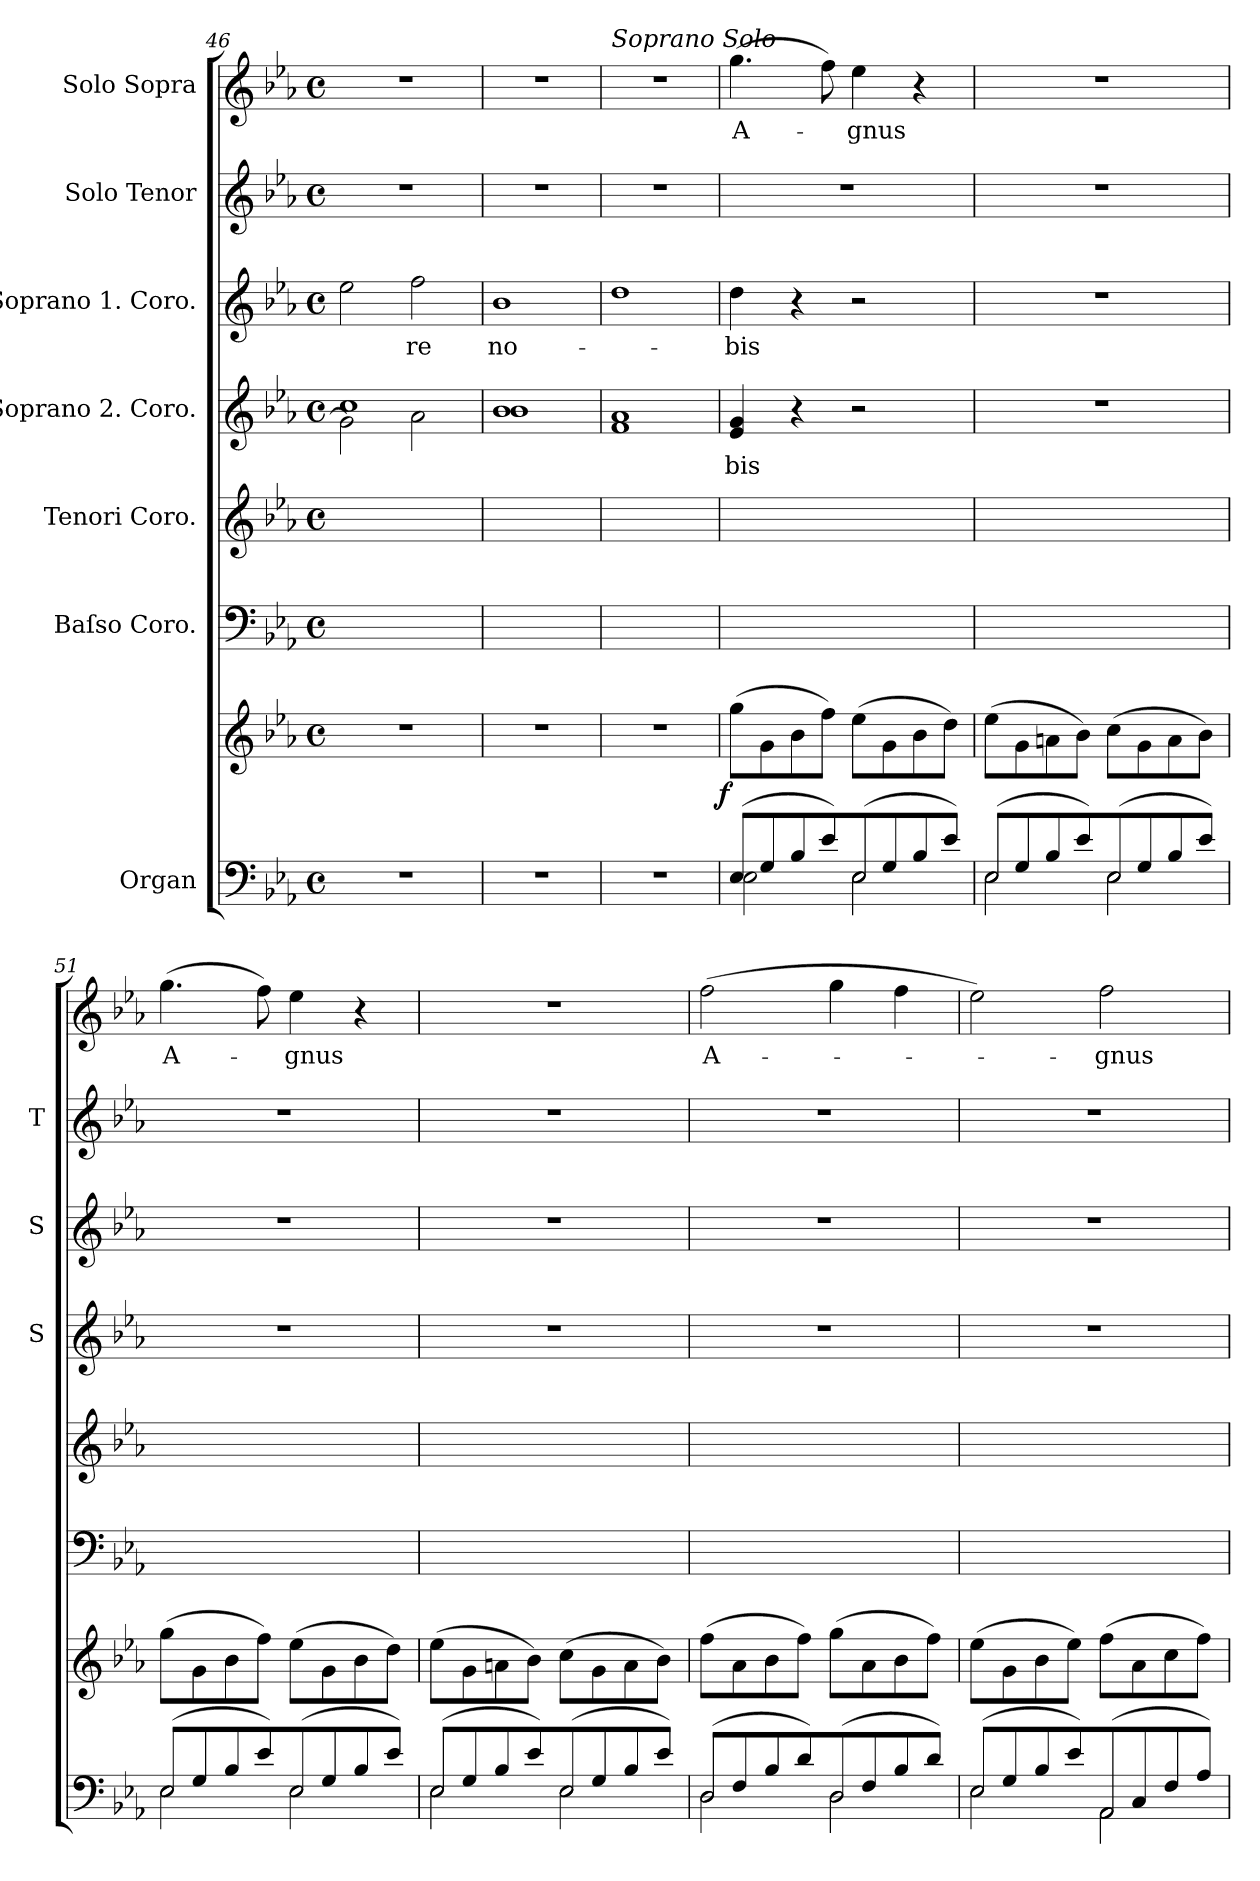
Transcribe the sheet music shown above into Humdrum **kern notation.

**kern	**kern	**dynam	**kern	**kern	**kern	**text	**kern	**text	**kern	**kern	**text
*part7	*part7	*part7	*part6	*part5	*part4	*part4	*part3	*part3	*part2	*part1	*part1
*staff8	*staff7	*staff7/8	*staff6	*staff5	*staff4	*staff4	*staff3	*staff3	*staff2	*staff1	*staff1
*I"Organ	*	*	*I"Baſso Coro.	*I"Tenori Coro.	*I"Soprano 2. Coro.	*	*I"Soprano 1. Coro.	*	*I"Solo Tenor	*I"Solo Sopra	*
*	*	*	*	*	*I'S	*	*I'S	*	*I'T	*	*
*clefF4	*clefG2	*	*clefF4	*clefG2	*clefG2	*	*clefG2	*	*clefG2	*clefG2	*
*k[b-e-a-]	*k[b-e-a-]	*	*k[b-e-a-]	*k[b-e-a-]	*k[b-e-a-]	*	*k[b-e-a-]	*	*k[b-e-a-]	*k[b-e-a-]	*
*c:	*c:	*	*c:	*c:	*c:	*	*c:	*	*c:	*c:	*
*M4/4	*M4/4	*	*M4/4	*M4/4	*M4/4	*	*M4/4	*	*M4/4	*M4/4	*
*met(c)	*met(c)	*	*met(c)	*met(c)	*met(c)	*	*met(c)	*	*met(c)	*met(c)	*
=46	=46	=46	=46	=46	=46	=46	=46	=46	=46	=46	=46
*	*	*	*	*	*^	*	*	*	*	*	*
1r	1r	.	1ryy	1ryy	1cc	2g\]	.	2ee-\	.	1r	1r	.
.	.	.	.	.	.	2a-\	.	2ff\	-re	.	.	.
=47	=47	=47	=47	=47	=47	=47	=47	=47	=47	=47	=47	=47
1r	1r	.	1ryy	1ryy	1b-	1b-	.	1b-	no-	1r	1r	.
=48	=48	=48	=48	=48	=48	=48	=48	=48	=48	=48	=48	=48
!	!	!	!	!	!	!	!	!	!	!	!LO:TX:a:i:t=Soprano Solo	!
*	*	*	*	*	*v	*v	*	*	*	*	*	*
1r	1r	.	1ryy	1ryy	1f 1a-	.	1dd	.	1r	1r	.
=49	=49	=49	=49	=49	=49	=49	=49	=49	=49	=49	=49
!LO:N:vis=2	!	!LO:DY:b:rj	!	!	!	!	!	!	!	!	!
*^	*	*	*	*	*	*	*	*	*	*	*
(<8E-/	2E-\	(>8gg\L	f	1ryy	1ryy	4e-/ 4g/	bis	4dd\	-bis	1r	(>4.gg\	A-
8G/	.	8g\	.	.	.	.	.	.	.	.	.	.
8B-/	.	8b-\	.	.	.	4r	.	4r	.	.	.	.
8e-/J)	.	8ff\J)	.	.	.	.	.	.	.	.	8ff\)	.
!LO:N:vis=2	!	!	!	!	!	!	!	!	!	!	!	!
(<8E-/	2E-\	(>8ee-\L	.	.	.	2r	.	2r	.	.	4ee-\	-gnus
8G/	.	8g\	.	.	.	.	.	.	.	.	.	.
8B-/	.	8b-\	.	.	.	.	.	.	.	.	4r	.
8e-/J)	.	8dd\J)	.	.	.	.	.	.	.	.	.	.
=50	=50	=50	=50	=50	=50	=50	=50	=50	=50	=50	=50	=50
!LO:N:vis=2	!	!	!	!	!	!	!	!	!	!	!	!
(<8E-/	2E-\	(>8ee-\L	.	1ryy	1ryy	1r	.	1r	.	1r	1r	.
8G/	.	8g\	.	.	.	.	.	.	.	.	.	.
8B-/	.	8an\	.	.	.	.	.	.	.	.	.	.
8e-/J)	.	8b-\J)	.	.	.	.	.	.	.	.	.	.
!LO:N:vis=2	!	!	!	!	!	!	!	!	!	!	!	!
(<8E-/	2E-\	(>8cc\L	.	.	.	.	.	.	.	.	.	.
8G/	.	8g\	.	.	.	.	.	.	.	.	.	.
8B-/	.	8a\	.	.	.	.	.	.	.	.	.	.
8e-/J)	.	8b-\J)	.	.	.	.	.	.	.	.	.	.
=51	=51	=51	=51	=51	=51	=51	=51	=51	=51	=51	=51	=51
!LO:N:vis=2	!	!	!	!	!	!	!	!	!	!	!	!
(<8E-/	2E-\	(>8gg\L	.	1ryy	1ryy	1r	.	1r	.	1r	(>4.gg\	A-
8G/	.	8g\	.	.	.	.	.	.	.	.	.	.
8B-/	.	8b-\	.	.	.	.	.	.	.	.	.	.
8e-/J)	.	8ff\J)	.	.	.	.	.	.	.	.	8ff\)	.
!LO:N:vis=2	!	!	!	!	!	!	!	!	!	!	!	!
(<8E-/	2E-\	(>8ee-\L	.	.	.	.	.	.	.	.	4ee-\	-gnus
8G/	.	8g\	.	.	.	.	.	.	.	.	.	.
8B-/	.	8b-\	.	.	.	.	.	.	.	.	4r	.
8e-/J)	.	8dd\J)	.	.	.	.	.	.	.	.	.	.
=52	=52	=52	=52	=52	=52	=52	=52	=52	=52	=52	=52	=52
!LO:N:vis=2	!	!	!	!	!	!	!	!	!	!	!	!
(<8E-/	2E-\	(>8ee-\L	.	1ryy	1ryy	1r	.	1r	.	1r	1r	.
8G/	.	8g\	.	.	.	.	.	.	.	.	.	.
8B-/	.	8an\	.	.	.	.	.	.	.	.	.	.
8e-/J)	.	8b-\J)	.	.	.	.	.	.	.	.	.	.
!LO:N:vis=2	!	!	!	!	!	!	!	!	!	!	!	!
(<8E-/	2E-\	(>8cc\L	.	.	.	.	.	.	.	.	.	.
8G/	.	8g\	.	.	.	.	.	.	.	.	.	.
8B-/	.	8a\	.	.	.	.	.	.	.	.	.	.
8e-/J)	.	8b-\J)	.	.	.	.	.	.	.	.	.	.
=53	=53	=53	=53	=53	=53	=53	=53	=53	=53	=53	=53	=53
!LO:N:vis=2	!	!	!	!	!	!	!	!	!	!	!	!
(<8D/	2D\	(>8ff\L	.	1ryy	1ryy	1r	.	1r	.	1r	(>2ff\	A-
8F/	.	8a-\	.	.	.	.	.	.	.	.	.	.
8B-/	.	8b-\	.	.	.	.	.	.	.	.	.	.
8d/J)	.	8ff\J)	.	.	.	.	.	.	.	.	.	.
!LO:N:vis=2	!	!	!	!	!	!	!	!	!	!	!	!
(<8D/	2D\	(>8gg\L	.	.	.	.	.	.	.	.	4gg\	.
8F/	.	8a-\	.	.	.	.	.	.	.	.	.	.
8B-/	.	8b-\	.	.	.	.	.	.	.	.	4ff\	.
8d/J)	.	8ff\J)	.	.	.	.	.	.	.	.	.	.
=54	=54	=54	=54	=54	=54	=54	=54	=54	=54	=54	=54	=54
!LO:N:vis=2	!	!	!	!	!	!	!	!	!	!	!	!
(<8E-/	2E-\	(>8ee-\L	.	1ryy	1ryy	1r	.	1r	.	1r	2ee-\)	.
8G/	.	8g\	.	.	.	.	.	.	.	.	.	.
8B-/	.	8b-\	.	.	.	.	.	.	.	.	.	.
8e-/J)	.	8ee-\J)	.	.	.	.	.	.	.	.	.	.
!LO:N:vis=2	!	!	!	!	!	!	!	!	!	!	!	!
(<8AA-/	2AA-\	(>8ff\L	.	.	.	.	.	.	.	.	2ff\	-gnus
8C/	.	8a-\	.	.	.	.	.	.	.	.	.	.
8F/	.	8cc\	.	.	.	.	.	.	.	.	.	.
8A-/J)	.	8ff\J)	.	.	.	.	.	.	.	.	.	.
*v	*v	*	*	*	*	*	*	*	*	*	*	*
=	=	=	=	=	=	=	=	=	=	=	=
*-	*-	*-	*-	*-	*-	*-	*-	*-	*-	*-	*-
